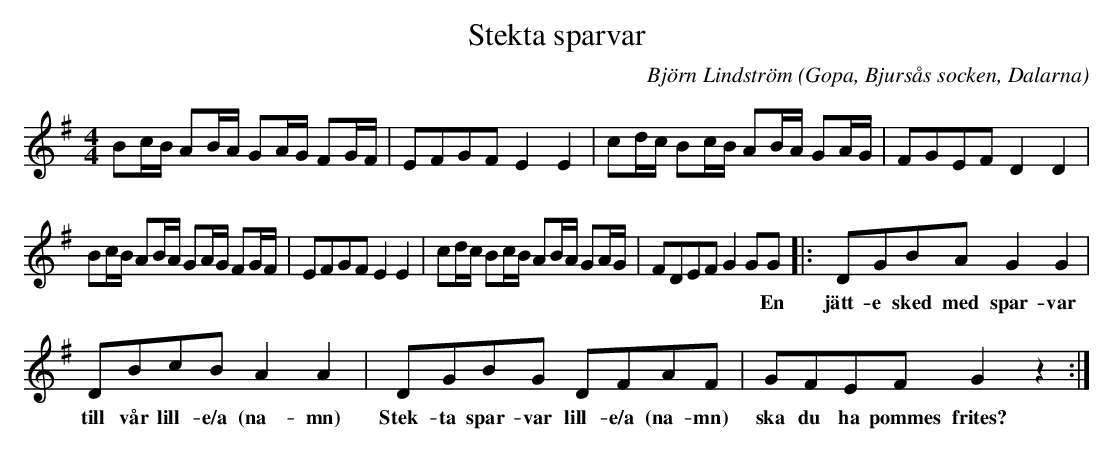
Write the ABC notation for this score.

X:1
C:Björn Lindström
T:Stekta sparvar
O:Gopa, Bjursås socken, Dalarna
M:4/4
L:1/8
K:G
Bc/B/ AB/A/ GA/G/ FG/F/ | EFGF E2 E2 | cd/c/ Bc/B/ AB/A/ GA/G/ | FGEF D2 D2 |$ %4
w: ||||
 Bc/B/ AB/A/ GA/G/ FG/F/ | EFGF E2 E2 | cd/c/ Bc/B/ AB/A/ GA/G/ | FDEF G2 GG |:$ DGBA G2 G2 | %9
w: |||* * * * * * En|jätt- e sked med spar- var|
 DBcB A2 A2 | DGBG DFAF |$ GFEF G2 z2 :| %12
w: till vår lill- e/a (na- mn)|Stek- ta spar- var lill- e/a (na- mn)|ska du ha pommes frites?|
